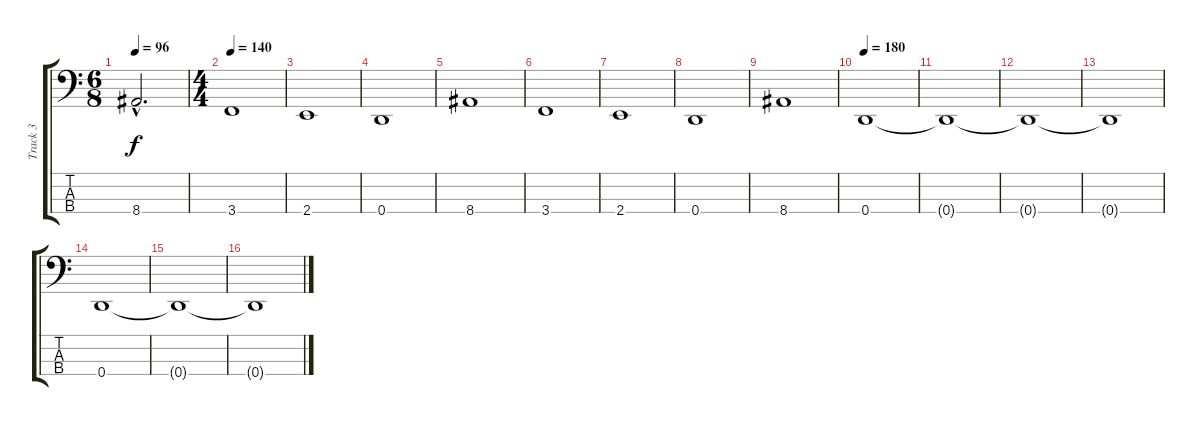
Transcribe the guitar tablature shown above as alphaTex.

\track ("Track 3" "Track 3") {instrument electricbasspick}
\staff {score tabs}
\tuning (F2 C2 G1 D1) {hide}
\ts (6 8)
\tempo 96
\clef f4
\ks c
8.4{hac}.2{d dy f} |
\ts (4 4)
\tempo 140
3.4.1 |
2.4.1 |
0.4.1 |
8.4.1 |
3.4.1 |
2.4.1 |
0.4.1 |
8.4.1 |
\tempo 180
0.4.1 |
0.4{t}.1 |
0.4{t}.1 |
0.4{t}.1 |
0.4.1 |
0.4{t}.1 |
0.4{t}.1
